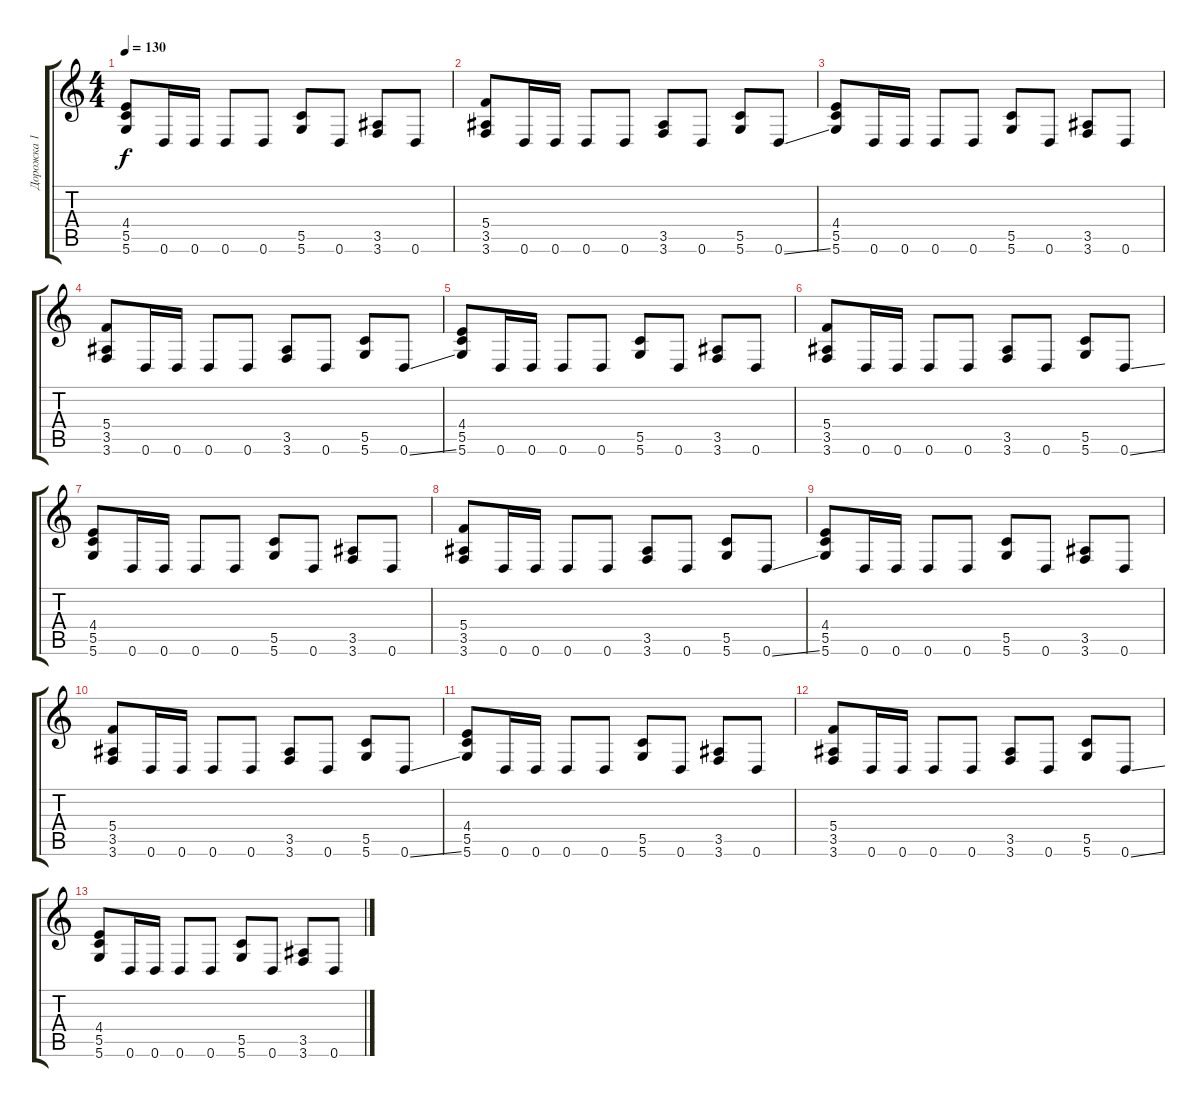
\track ("Дорожка 1" "Дорожка 1") {instrument distortionguitar}
\staff {score tabs}
\tuning (D4 A3 F3 C3 G2 D2) {hide}
\ts (4 4)
\tempo 130
\clef g2
\ks c
(4.4 5.5 5.6).8{dy f} 0.6.16 0.6.16 0.6.8 0.6.8 (5.5 5.6).8 0.6.8 (3.5 3.6).8 0.6.8 |
(5.4 3.5 3.6).8 0.6.16 0.6.16 0.6.8 0.6.8 (3.5 3.6).8 0.6.8 (5.5 5.6).8 0.6{ss}.8 |
(4.4 5.5 5.6).8 0.6.16 0.6.16 0.6.8 0.6.8 (5.5 5.6).8 0.6.8 (3.5 3.6).8 0.6.8 |
(5.4 3.5 3.6).8 0.6.16 0.6.16 0.6.8 0.6.8 (3.5 3.6).8 0.6.8 (5.5 5.6).8 0.6{ss}.8 |
(4.4 5.5 5.6).8 0.6.16 0.6.16 0.6.8 0.6.8 (5.5 5.6).8 0.6.8 (3.5 3.6).8 0.6.8 |
(5.4 3.5 3.6).8 0.6.16 0.6.16 0.6.8 0.6.8 (3.5 3.6).8 0.6.8 (5.5 5.6).8 0.6{ss}.8 |
(4.4 5.5 5.6).8 0.6.16 0.6.16 0.6.8 0.6.8 (5.5 5.6).8 0.6.8 (3.5 3.6).8 0.6.8 |
(5.4 3.5 3.6).8 0.6.16 0.6.16 0.6.8 0.6.8 (3.5 3.6).8 0.6.8 (5.5 5.6).8 0.6{ss}.8 |
(4.4 5.5 5.6).8 0.6.16 0.6.16 0.6.8 0.6.8 (5.5 5.6).8 0.6.8 (3.5 3.6).8 0.6.8 |
(5.4 3.5 3.6).8 0.6.16 0.6.16 0.6.8 0.6.8 (3.5 3.6).8 0.6.8 (5.5 5.6).8 0.6{ss}.8 |
(4.4 5.5 5.6).8 0.6.16 0.6.16 0.6.8 0.6.8 (5.5 5.6).8 0.6.8 (3.5 3.6).8 0.6.8 |
(5.4 3.5 3.6).8 0.6.16 0.6.16 0.6.8 0.6.8 (3.5 3.6).8 0.6.8 (5.5 5.6).8 0.6{ss}.8 |
(4.4 5.5 5.6).8 0.6.16 0.6.16 0.6.8 0.6.8 (5.5 5.6).8 0.6.8 (3.5 3.6).8 0.6.8
